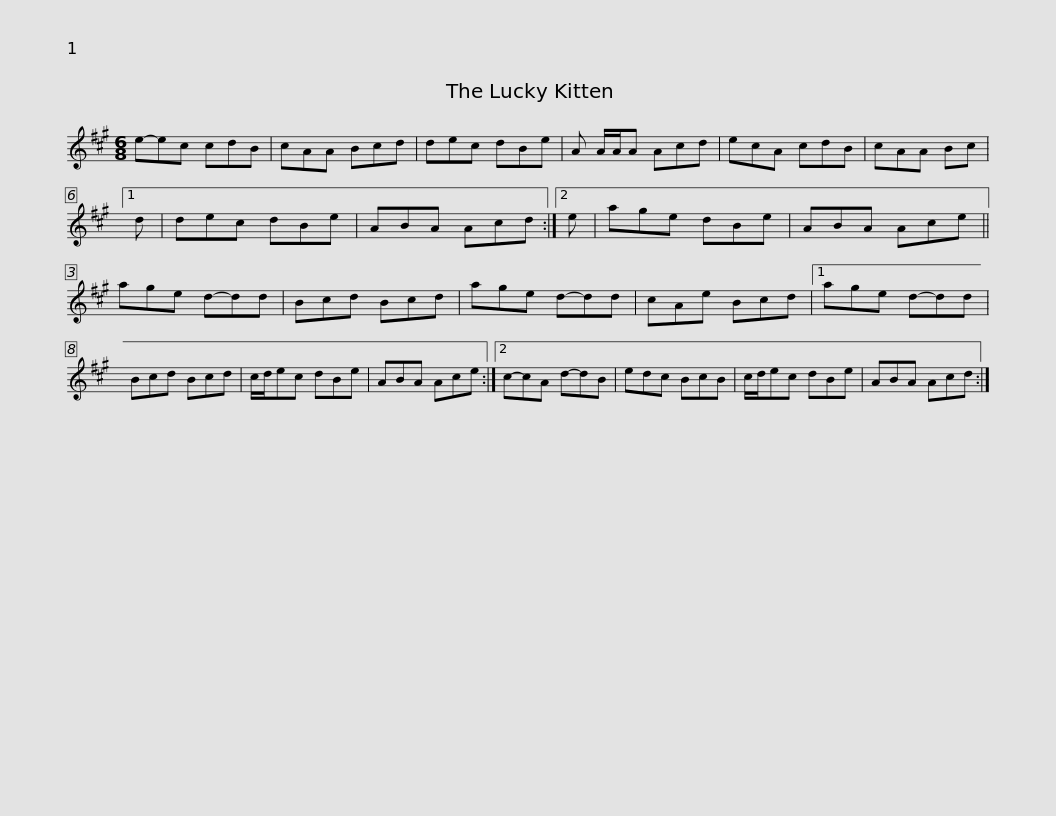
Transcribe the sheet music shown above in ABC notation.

X:1
L:1/8
M:6/8
I:linebreak $
K:A
V:1 treble
V:1
 e-ec cdB | cAA Bcd | dec dBe | A A/A/A Acd | ecA cdB | %5
 cAA Bc |1 d | dec dBe |$ ABA Acd :|2 e | %10
 age dBe | ABA Ace || age d-dd | Bcd Bcd | age d-dd |$ %15
 cAe Bcd |1 age d-dd | Bcd Bcd | c/d/ec dBe | ABA Ace :|2 %20
 c-cA d-dB | edc BcB |$ c/d/ec dBe | ABA Acd :| %24
